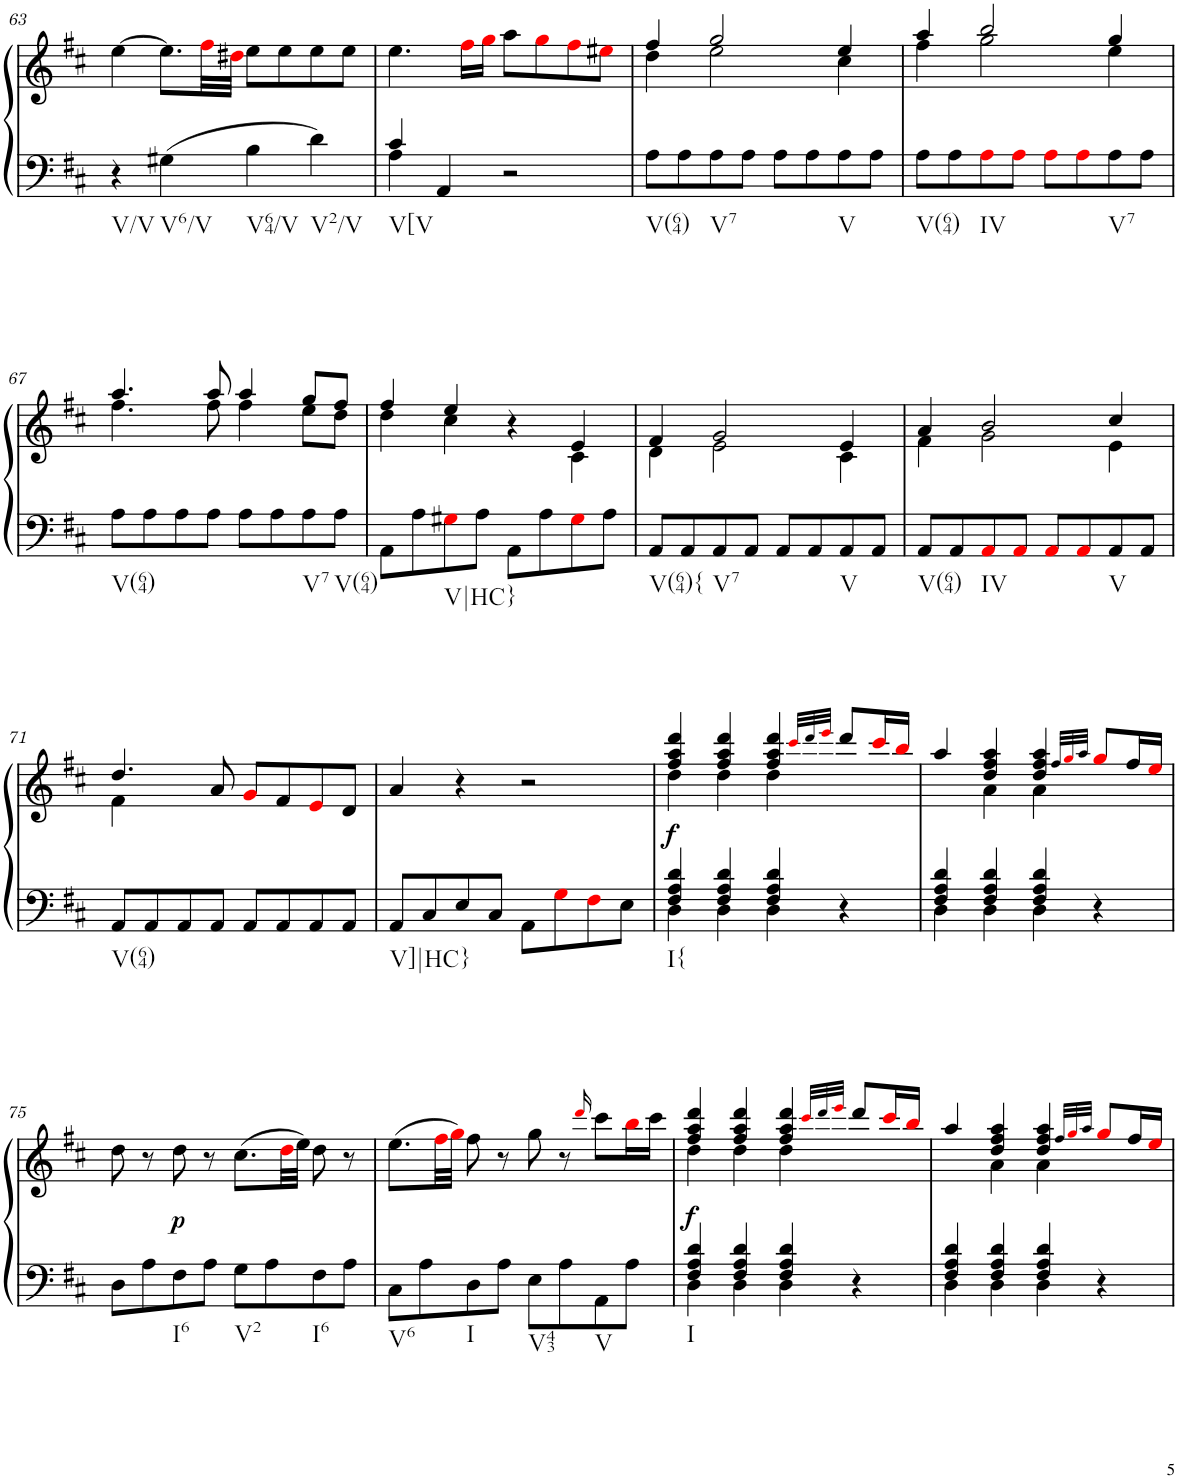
**kern	**kern	**dynam
*part1	*part1	*part1
*staff2	*staff1	*staff1/2
*I"Piano	*	*
*I'Pno.	*	*
!!LO:PB:g=z
*clefF4	*clefG2	*
*k[f#c#]	*k[f#c#]	*
*M4/4	*M4/4	*
*met(c)	*met(c)	*
=63	=63	=63
!LO:TX:b:t=V/V	!	!
4r	[4ee\	.
!LO:TX:b:t=V6/V	!	!
4G#X\	8.ee\L]	.
.	32ff#i\LL	.
.	32dd#Xi\JJJ	.
!LO:TX:b:t=V64/V	!	!
4B\	8ee\L	.
.	8ee\	.
!LO:TX:b:t=V2/V	!	!
4d\	8ee\	.
.	8ee\J	.
=64	=64	=64
*^	*	*
!LO:TX:b:t=V[V	!	!	!
4c#/	4A\	4.ee\	.
4AA/	2.ryy	.	.
.	.	16ff#i\LL	.
.	.	16ggi\JJ	.
2r	.	8aa\L	.
.	.	8ggi\	.
.	.	8ff#i\	.
.	.	8ee#Xi\J	.
*v	*v	*	*
=65	=65	=65
*	*^	*
!LO:TX:b:t=V(64)	!	!	!
8A\L	4ff#/	4dd\	.
8A\	.	.	.
!LO:TX:b:t=V7	!	!	!
8A\	2gg/	2ee\	.
8A\J	.	.	.
8A\L	.	.	.
8A\	.	.	.
!LO:TX:b:t=V	!	!	!
8A\	4ee/	4cc#\	.
8A\J	.	.	.
=66	=66	=66	=66
!LO:TX:b:t=V(64)	!	!	!
8A\L	4aa/	4ff#\	.
8A\	.	.	.
!LO:TX:b:t=IV	!	!	!
8Ai\	2bb/	2gg\	.
8Ai\J	.	.	.
8Ai\L	.	.	.
8Ai\	.	.	.
!LO:TX:b:t=V7	!	!	!
8A\	4gg/	4ee\	.
8A\J	.	.	.
!!LO:LB:g=z	!!
=67	=67	=67	=67
!LO:TX:b:t=V(64)	!	!	!
8A\L	4.aa/	4.ff#\	.
8A\	.	.	.
8A\	.	.	.
8A\J	8aa/	8ff#\	.
8A\L	4aa/	4ff#\	.
8A\	.	.	.
!LO:TX:b:t=V7	!	!	!
8A\	8gg/L	8ee\L	.
!LO:TX:b:t=V(64)	!	!	!
8A\J	8ff#/J	8dd\J	.
=68	=68	=68	=68
8AA\L	4ff#/	4dd\	.
8A\	.	.	.
!LO:TX:b:t=V|HC}	!	!	!
8G#Xi\	4ee/	4cc#\	.
8A\J	.	.	.
8AA\L	4r	4ryy	.
8A\	.	.	.
8G#i\	4e/	4c#\	.
8A\J	.	.	.
=69	=69	=69	=69
!LO:TX:b:t=V(64){	!	!	!
8AA/L	4f#/	4d\	.
8AA/	.	.	.
!LO:TX:b:t=V7	!	!	!
8AA/	2g/	2e\	.
8AA/J	.	.	.
8AA/L	.	.	.
8AA/	.	.	.
!LO:TX:b:t=V	!	!	!
8AA/	4e/	4c#\	.
8AA/J	.	.	.
=70	=70	=70	=70
!LO:TX:b:t=V(64)	!	!	!
8AA/L	4a/	4f#\	.
8AA/	.	.	.
!LO:TX:b:t=IV	!	!	!
8AAi/	2b/	2g\	.
8AAi/J	.	.	.
8AAi/L	.	.	.
8AAi/	.	.	.
!LO:TX:b:t=V	!	!	!
8AA/	4cc#/	4e\	.
8AA/J	.	.	.
!!LO:LB:g=z	!!
=71	=71	=71	=71
!LO:TX:b:t=V(64)	!	!	!
8AA/L	4.dd/	4f#\	.
8AA/	.	.	.
8AA/	.	2.ryy	.
8AA/J	8a/	.	.
8AA/L	8gi/L	.	.
8AA/	8f#/	.	.
8AA/	8ei/	.	.
8AA/J	8d/J	.	.
*	*v	*v	*
=72	=72	=72
!LO:TX:b:t=V]|HC}	!	!
8AA/L	4a/	.
8C#/	.	.
8E/	4r	.
8C#/J	.	.
8AA\L	2r	.
8Gi\	.	.
8F#i\	.	.
8E\J	.	.
=73	=73	=73
*^	*^	*
!LO:TX:b:t=I{	!	!	!	!
!	!	!	!	!LO:DY:b
4F#/ 4A/ 4d/	4D\	4ff#/ 4aa/ 4ddd/	4dd\	f
4F#/ 4A/ 4d/	4D\	4ff#/ 4aa/ 4ddd/	4dd\	.
4F#/ 4A/ 4d/	4D\	4ff#/ 4aa/ 4ddd/	4dd\	.
.	.	32qccc#i/LLL	.	.
.	.	32qddd/	.	.
.	.	32qeeei/JJJ	.	.
4r	4ryy	8ddd/L	4ryy	.
.	.	16ccc#i/L	.	.
.	.	16bbi/JJ	.	.
=74	=74	=74	=74	=74
4F#/ 4A/ 4d/	4D\	4aa/	4ryy	.
4F#/ 4A/ 4d/	4D\	4dd/ 4ff#/ 4aa/	4a\	.
4F#/ 4A/ 4d/	4D\	4dd/ 4ff#/ 4aa/	4a\	.
.	.	32qff#/LLL	.	.
.	.	32qggi/	.	.
.	.	32qaa/JJJ	.	.
4r	4ryy	8ggi/L	4ryy	.
.	.	16ff#/L	.	.
.	.	16eei/JJ	.	.
*v	*v	*	*	*
*	*v	*v	*
!!LO:LB:g=z
=75	=75	=75
8D\L	8dd\	.
8A\	8r	.
!LO:TX:b:t=I6	!	!
!	!	!LO:DY:b
8F#\	8dd\	p
8A\J	8r	.
!LO:TX:b:t=V2	!	!
8G\L	(8.cc#\L	.
8A\	.	.
.	32ddi\LL	.
.	32ee\JJJ)	.
!LO:TX:b:t=I6	!	!
8F#\	8dd\	.
8A\J	8r	.
=76	=76	=76
!LO:TX:b:t=V6	!	!
8C#\L	(8.ee\L	.
8A\	.	.
.	32ff#i\LL	.
.	32ggi\JJJ)	.
!LO:TX:b:t=I	!	!
8D\	8ff#\	.
8A\J	8r	.
!LO:TX:b:t=V43	!	!
8E\L	8gg\	.
8A\	8r	.
.	16qdddi/	.
!LO:TX:b:t=V	!	!
8AA\	8ccc#\L	.
8A\J	16bbi\L	.
.	16ccc#\JJ	.
=77	=77	=77
*^	*^	*
!LO:TX:b:t=I	!	!	!	!
!	!	!	!	!LO:DY:b
4F#/ 4A/ 4d/	4D\	4ff#/ 4aa/ 4ddd/	4dd\	f
4F#/ 4A/ 4d/	4D\	4ff#/ 4aa/ 4ddd/	4dd\	.
4F#/ 4A/ 4d/	4D\	4ff#/ 4aa/ 4ddd/	4dd\	.
.	.	32qccc#i/LLL	.	.
.	.	32qddd/	.	.
.	.	32qeeei/JJJ	.	.
4r	4ryy	8ddd/L	4ryy	.
.	.	16ccc#i/L	.	.
.	.	16bbi/JJ	.	.
=78	=78	=78	=78	=78
4F#/ 4A/ 4d/	4D\	4aa/	4ryy	.
4F#/ 4A/ 4d/	4D\	4dd/ 4ff#/ 4aa/	4a\	.
4F#/ 4A/ 4d/	4D\	4dd/ 4ff#/ 4aa/	4a\	.
.	.	32qff#/LLL	.	.
.	.	32qggi/	.	.
.	.	32qaa/JJJ	.	.
4r	4ryy	8ggi/L	4ryy	.
.	.	16ff#/L	.	.
.	.	16eei/JJ	.	.
*v	*v	*	*	*
*	*v	*v	*
=	=	=
*-	*-	*-
